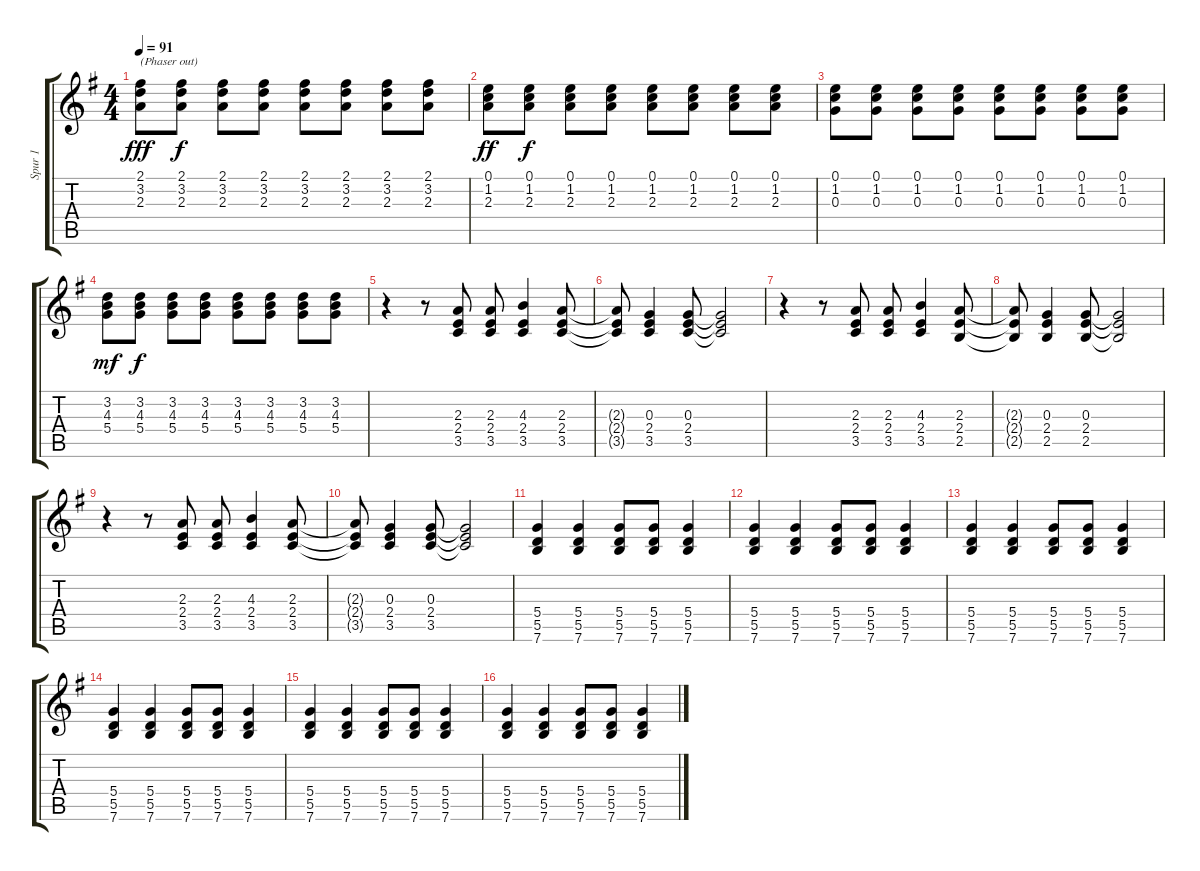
\track ("Spur 1" "Spur 1") {instrument overdrivenguitar}
\staff {score tabs}
\tuning (E4 B3 G3 D3 A2 E2) {hide}
\ts (4 4)
\tempo 91
\clef g2
\ks g
(2.1 3.2 2.3).8{txt "(Phaser out)" dy fff} (2.1 3.2 2.3).8{dy f} (2.1 3.2 2.3).8 (2.1 3.2 2.3).8 (2.1 3.2 2.3).8 (2.1 3.2 2.3).8 (2.1 3.2 2.3).8 (2.1 3.2 2.3).8 |
(0.1 1.2 2.3).8{dy ff} (0.1 1.2 2.3).8{dy f} (0.1 1.2 2.3).8 (0.1 1.2 2.3).8 (0.1 1.2 2.3).8 (0.1 1.2 2.3).8 (0.1 1.2 2.3).8 (0.1 1.2 2.3).8 |
(0.1 1.2 0.3).8 (0.1 1.2 0.3).8 (0.1 1.2 0.3).8 (0.1 1.2 0.3).8 (0.1 1.2 0.3).8 (0.1 1.2 0.3).8 (0.1 1.2 0.3).8 (0.1 1.2 0.3).8 |
(3.2 4.3 5.4).8{dy mf} (3.2 4.3 5.4).8{dy f} (3.2 4.3 5.4).8 (3.2 4.3 5.4).8 (3.2 4.3 5.4).8 (3.2 4.3 5.4).8 (3.2 4.3 5.4).8 (3.2 4.3 5.4).8 |
r.4 r.8 (2.3 2.4 3.5).8 (2.3 2.4 3.5).8 (4.3 2.4 3.5).4 (2.3 2.4 3.5).8 |
(2.3{t} 2.4{t} 3.5{t}).8 (0.3 2.4 3.5).4 (0.3 2.4 3.5).8 (0.3{t} 2.4{t} 3.5{t}).2 |
r.4 r.8 (2.3 2.4 3.5).8 (2.3 2.4 3.5).8 (4.3 2.4 3.5).4 (2.3 2.4 2.5).8 |
(2.3{t} 2.4{t} 2.5{t}).8 (0.3 2.4 2.5).4 (0.3 2.4 2.5).8 (0.3{t} 2.4{t} 2.5{t}).2 |
r.4 r.8 (2.3 2.4 3.5).8 (2.3 2.4 3.5).8 (4.3 2.4 3.5).4 (2.3 2.4 3.5).8 |
(2.3{t} 2.4{t} 3.5{t}).8 (0.3 2.4 3.5).4 (0.3 2.4 3.5).8 (0.3{t} 2.4{t} 3.5{t}).2 |
(5.4 5.5 7.6).4 (5.4 5.5 7.6).4 (5.4 5.5 7.6).8 (5.4 5.5 7.6).8 (5.4 5.5 7.6).4 |
(5.4 5.5 7.6).4 (5.4 5.5 7.6).4 (5.4 5.5 7.6).8 (5.4 5.5 7.6).8 (5.4 5.5 7.6).4 |
(5.4 5.5 7.6).4 (5.4 5.5 7.6).4 (5.4 5.5 7.6).8 (5.4 5.5 7.6).8 (5.4 5.5 7.6).4 |
(5.4 5.5 7.6).4 (5.4 5.5 7.6).4 (5.4 5.5 7.6).8 (5.4 5.5 7.6).8 (5.4 5.5 7.6).4 |
(5.4 5.5 7.6).4 (5.4 5.5 7.6).4 (5.4 5.5 7.6).8 (5.4 5.5 7.6).8 (5.4 5.5 7.6).4 |
(5.4 5.5 7.6).4 (5.4 5.5 7.6).4 (5.4 5.5 7.6).8 (5.4 5.5 7.6).8 (5.4 5.5 7.6).4
